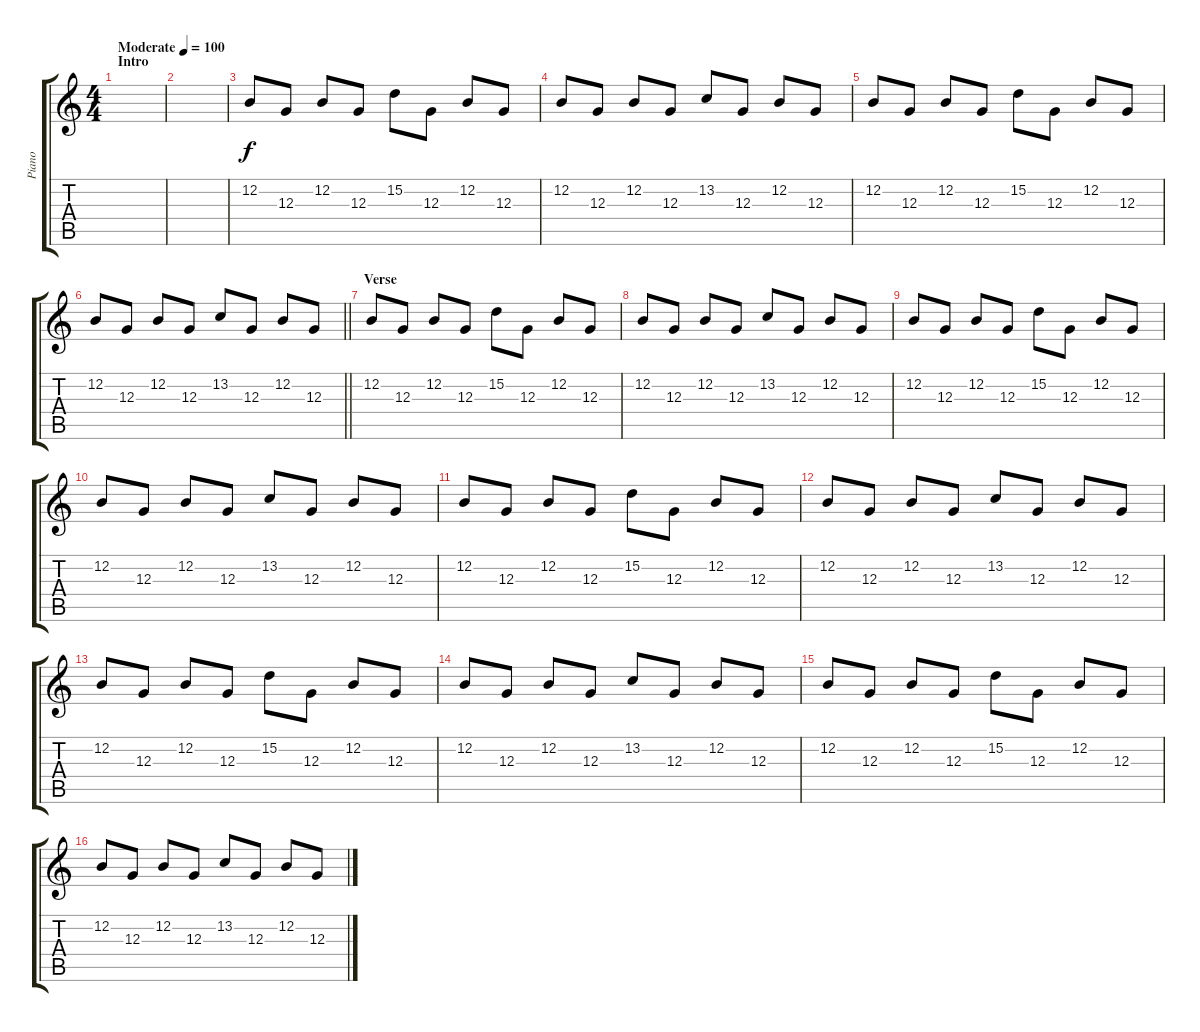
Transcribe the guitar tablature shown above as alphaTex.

\track ("Piano" "Piano") {instrument acousticgrandpiano}
\staff {score tabs}
\tuning (E4 B3 G3 D3 A2 E2) {hide}
\ts (4 4)
\section ("" "Intro")
\tempo (100 "Moderate")
\clef g2
\ks c
|
|
12.2.8 12.3.8 12.2.8 12.3.8 15.2.8 12.3.8 12.2.8 12.3.8 |
12.2.8 12.3.8 12.2.8 12.3.8 13.2.8 12.3.8 12.2.8 12.3.8 |
12.2.8 12.3.8 12.2.8 12.3.8 15.2.8 12.3.8 12.2.8 12.3.8 |
\barLineRight lightlight
12.2.8 12.3.8 12.2.8 12.3.8 13.2.8 12.3.8 12.2.8 12.3.8 |
\section ("" "Verse")
12.2.8 12.3.8 12.2.8 12.3.8 15.2.8 12.3.8 12.2.8 12.3.8 |
12.2.8 12.3.8 12.2.8 12.3.8 13.2.8 12.3.8 12.2.8 12.3.8 |
12.2.8 12.3.8 12.2.8 12.3.8 15.2.8 12.3.8 12.2.8 12.3.8 |
12.2.8 12.3.8 12.2.8 12.3.8 13.2.8 12.3.8 12.2.8 12.3.8 |
12.2.8 12.3.8 12.2.8 12.3.8 15.2.8 12.3.8 12.2.8 12.3.8 |
12.2.8 12.3.8 12.2.8 12.3.8 13.2.8 12.3.8 12.2.8 12.3.8 |
12.2.8 12.3.8 12.2.8 12.3.8 15.2.8 12.3.8 12.2.8 12.3.8 |
12.2.8 12.3.8 12.2.8 12.3.8 13.2.8 12.3.8 12.2.8 12.3.8 |
12.2.8 12.3.8 12.2.8 12.3.8 15.2.8 12.3.8 12.2.8 12.3.8 |
12.2.8 12.3.8 12.2.8 12.3.8 13.2.8 12.3.8 12.2.8 12.3.8
